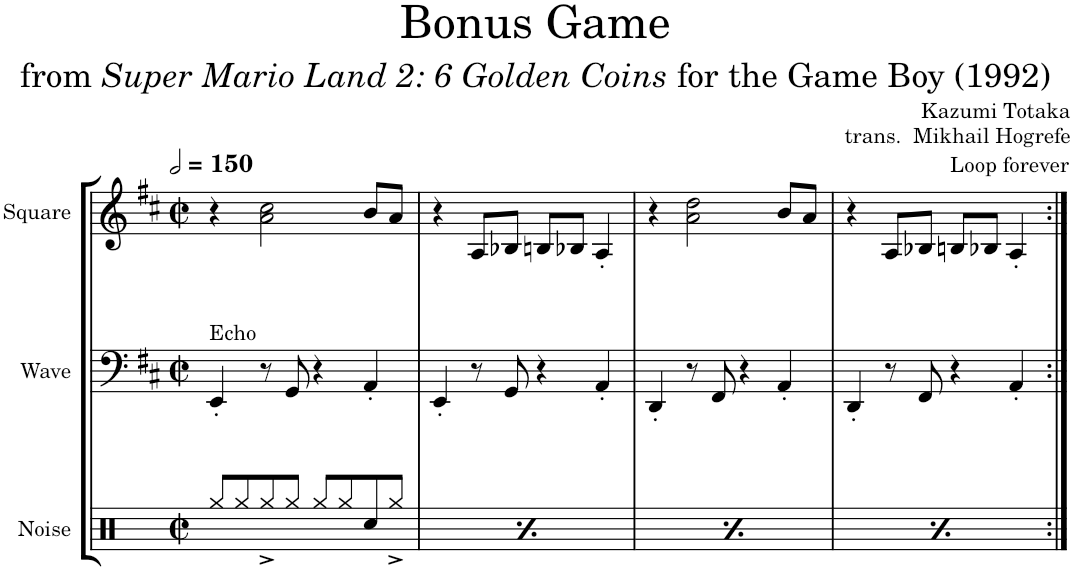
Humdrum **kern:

**kern	**kern	**dynam	**kern	**kern
*part4	*part3	*part3	*part2	*part1
*staff4	*staff3	*staff3	*staff2	*staff1
*I"Noise	*I"Saw Synthesizer	*	*I"Wave	*I"Square
*I'N.	*	*	*I'W.	*I'S.
*	*stria5	*	*	*
*clefX	*clefF4	*	*clefF4	*clefG2
*k[]	*k[f#c#]	*	*k[f#c#]	*k[f#c#]
*M2/2	*M2/2	*	*M2/2	*M2/2
*met(c|)	*met(c|)	*	*met(c|)	*met(c|)
*MM300	*MM300	*	*MM300	*MM300
=1	=1	=1	=1	=1
!	!	!	!LO:TX:a:t=Echo	!
8Rgg/L	8r	.	4EE'/	4r
!	!	!LO:DY:b	!	!
8Rgg/	8EE	p	.	.
8Rgg^/	4r	.	8r	2a\ 2cc#\
8Rgg/J	.	.	8GG/	.
8Rgg/L	8GG	.	4r	.
8Rgg/	8r	.	.	.
8Rcc/	8r	.	4AA'/	8b/L
8Rgg^/J	8AA	.	.	8a/J
=2	=2	=2	=2	=2
8Rgg/L	8r	.	4EE'/	4r
8Rgg/	8EE	.	.	.
8Rgg^/	4r	.	8r	8A/L
8Rgg/J	.	.	8GG/	8B-X/J
8Rgg/L	8GG	.	4r	8Bn/L
8Rgg/	8r	.	.	8B-X/J
8Rcc/	8r	.	4AA'/	4A'/
8Rgg^/J	8AA	.	.	.
=3	=3	=3	=3	=3
8Rgg/L	8r	.	4DD'/	4r
8Rgg/	8DD	.	.	.
8Rgg^/	4r	.	8r	2a\ 2dd\
8Rgg/J	.	.	8FF#/	.
8Rgg/L	8FF#	.	4r	.
8Rgg/	8r	.	.	.
8Rcc/	8r	.	4AA'/	8b/L
8Rgg^/J	8AA	.	.	8a/J
=4	=4	=4	=4	=4
8Rgg/L	8r	.	4DD'/	4r
8Rgg/	8DD	.	.	.
8Rgg^/	4r	.	8r	8A/L
8Rgg/J	.	.	8FF#/	8B-X/J
!	!	!	!	!LO:TX:a:t=Loop forever
8Rgg/L	8FF#	.	4r	8Bn/L
8Rgg/	8r	.	.	8B-X/J
8Rcc/	8r	.	4AA'/	4A'/
8Rgg^/J	8AA	.	.	.
=:|!	=:|!	=:|!	=:|!	=:|!
*-	*-	*-	*-	*-
